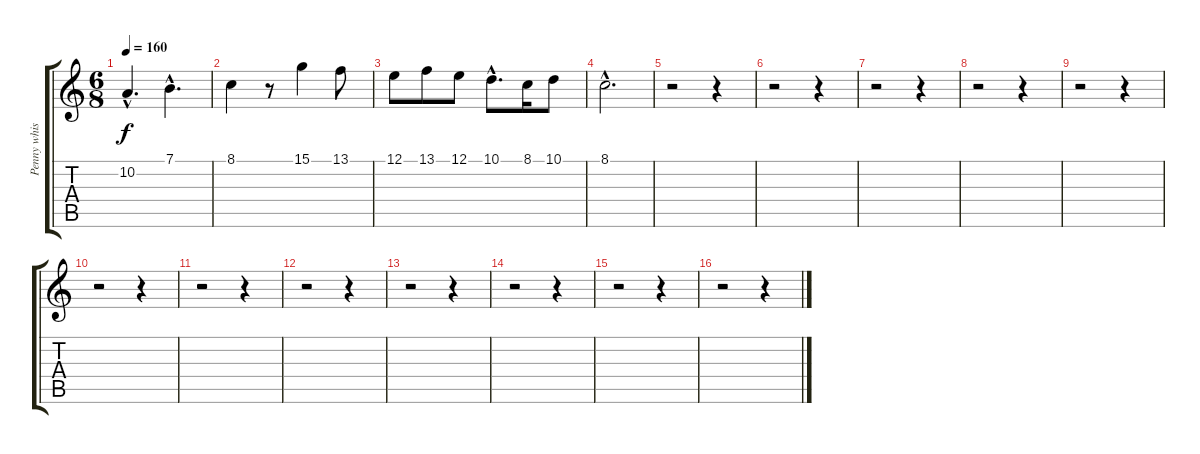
\track ("Penny whistle" "Penny whis") {instrument whistle}
\staff {score tabs}
\tuning (E4 B3 G3 D3 A2 E2) {hide}
\ts (6 8)
\tempo 160
\clef g2
\ks c
10.2{hac}.4{d dy f} 7.1{hac}.4{d} |
8.1.4 r.8 15.1.4 13.1.8 |
12.1.8 13.1.8 12.1.8 10.1{hac}.8{d} 8.1.16 10.1.8 |
8.1{hac}.2{d} |
r.2 r.4 |
r.2 r.4 |
r.2 r.4 |
r.2 r.4 |
r.2 r.4 |
r.2 r.4 |
r.2 r.4 |
r.2 r.4 |
r.2 r.4 |
r.2 r.4 |
r.2 r.4 |
r.2 r.4
